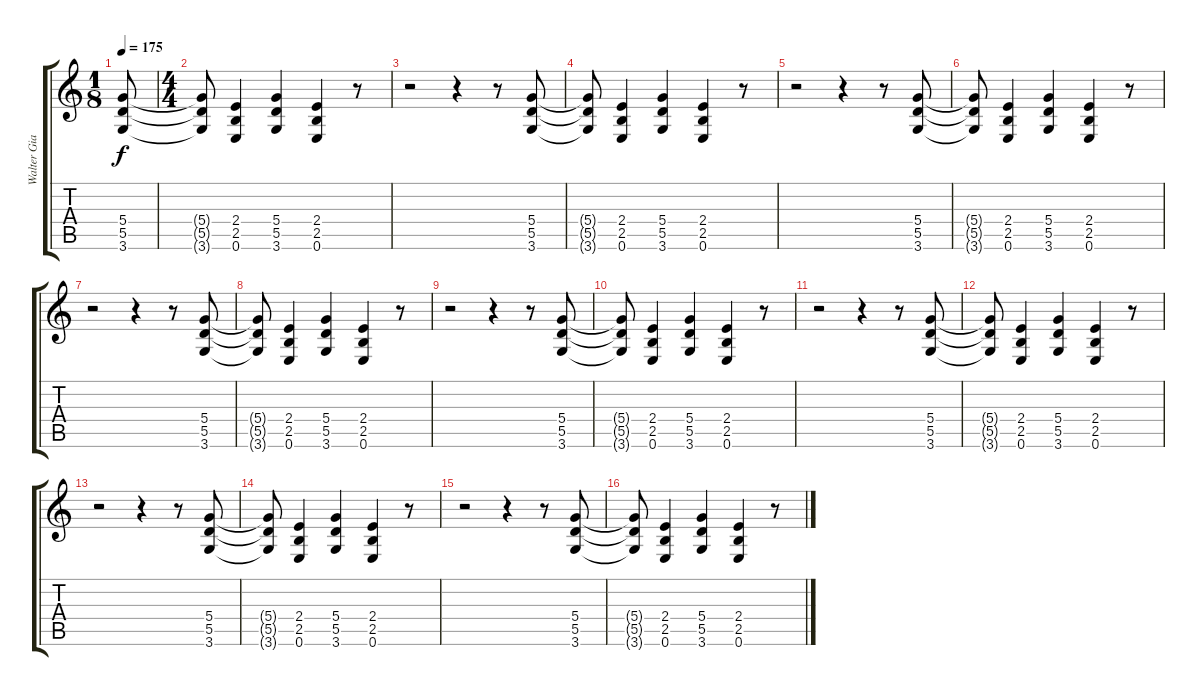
\track ("Walter Giardino" "Walter Gia") {instrument distortionguitar}
\staff {score tabs}
\tuning (E4 B3 G3 D3 A2 E2) {hide}
\ts (1 8)
\tempo 175
\clef g2
\ks c
(5.4 5.5 3.6).8{dy f instrument distortionguitar} |
\ts (4 4)
(5.4{t} 5.5{t} 3.6{t}).8 (2.4 2.5 0.6).4 (5.4 5.5 3.6).4 (2.4 2.5 0.6).4 r.8 |
r.2 r.4 r.8 (5.4 5.5 3.6).8 |
(5.4{t} 5.5{t} 3.6{t}).8 (2.4 2.5 0.6).4 (5.4 5.5 3.6).4 (2.4 2.5 0.6).4 r.8 |
r.2 r.4 r.8 (5.4 5.5 3.6).8 |
(5.4{t} 5.5{t} 3.6{t}).8 (2.4 2.5 0.6).4 (5.4 5.5 3.6).4 (2.4 2.5 0.6).4 r.8 |
r.2 r.4 r.8 (5.4 5.5 3.6).8 |
(5.4{t} 5.5{t} 3.6{t}).8 (2.4 2.5 0.6).4 (5.4 5.5 3.6).4 (2.4 2.5 0.6).4 r.8 |
r.2 r.4 r.8 (5.4 5.5 3.6).8 |
(5.4{t} 5.5{t} 3.6{t}).8 (2.4 2.5 0.6).4 (5.4 5.5 3.6).4 (2.4 2.5 0.6).4 r.8 |
r.2 r.4 r.8 (5.4 5.5 3.6).8 |
(5.4{t} 5.5{t} 3.6{t}).8 (2.4 2.5 0.6).4 (5.4 5.5 3.6).4 (2.4 2.5 0.6).4 r.8 |
r.2 r.4 r.8 (5.4 5.5 3.6).8 |
(5.4{t} 5.5{t} 3.6{t}).8 (2.4 2.5 0.6).4 (5.4 5.5 3.6).4 (2.4 2.5 0.6).4 r.8 |
r.2 r.4 r.8 (5.4 5.5 3.6).8 |
(5.4{t} 5.5{t} 3.6{t}).8 (2.4 2.5 0.6).4 (5.4 5.5 3.6).4 (2.4 2.5 0.6).4 r.8
